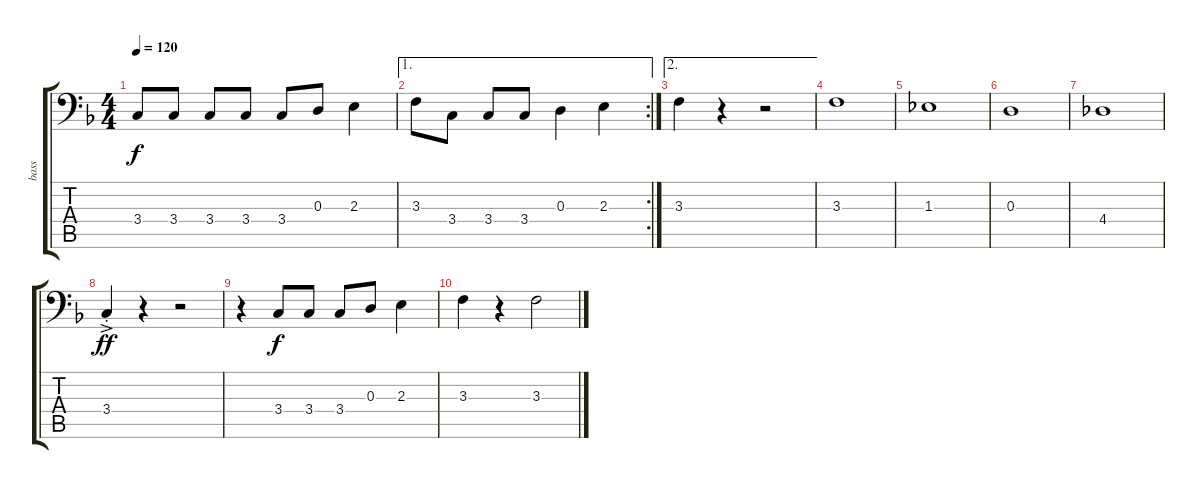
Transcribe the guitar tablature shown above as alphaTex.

\track ("bass" "bass") {instrument electricbassfinger}
\staff {score tabs}
\tuning (C3 G2 D2 A1 E1 B0) {hide}
\ts (4 4)
\tempo 120
\clef f4
\ks f
3.4.8{dy f} 3.4.8 3.4.8 3.4.8 3.4.8 0.3.8 2.3.4 |
\ae 1
\rc 2
3.3.8 3.4.8 3.4.8 3.4.8 0.3.4 2.3.4 |
\ae 2
3.3.4 r.4 r.2 |
3.3.1 |
1.3.1 |
0.3.1 |
4.4.1 |
3.4{ac st}.4{dy ff} r.4 r.2 |
r.4 3.4.8{dy f} 3.4.8 3.4.8 0.3.8 2.3.4 |
3.3.4 r.4 3.3.2
